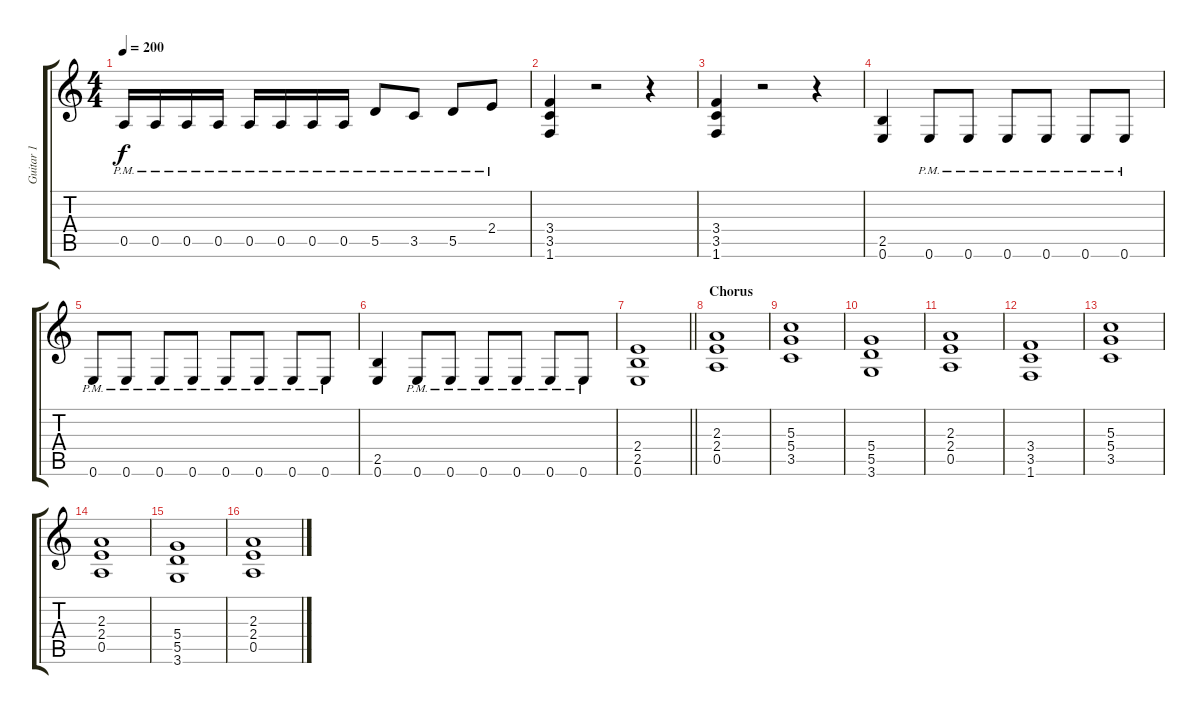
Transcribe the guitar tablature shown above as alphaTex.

\track ("Guitar 1" "Guitar 1") {instrument distortionguitar}
\staff {score tabs}
\tuning (E4 B3 G3 D3 A2 E2) {hide}
\ts (4 4)
\tempo 200
\clef g2
\ks c
0.5{pm}.16{dy f} 0.5{pm}.16 0.5{pm}.16 0.5{pm}.16 0.5{pm}.16 0.5{pm}.16 0.5{pm}.16 0.5{pm}.16 5.5{pm}.8 3.5{pm}.8 5.5{pm}.8 2.4{pm}.8 |
(3.4 3.5 1.6).4 r.2 r.4 |
(3.4 3.5 1.6).4 r.2 r.4 |
(2.5 0.6).4 0.6{pm}.8 0.6{pm}.8 0.6{pm}.8 0.6{pm}.8 0.6{pm}.8 0.6{pm}.8 |
0.6{pm}.8 0.6{pm}.8 0.6{pm}.8 0.6{pm}.8 0.6{pm}.8 0.6{pm}.8 0.6{pm}.8 0.6{pm}.8 |
(2.5 0.6).4 0.6{pm}.8 0.6{pm}.8 0.6{pm}.8 0.6{pm}.8 0.6{pm}.8 0.6{pm}.8 |
\barLineRight lightlight
(2.4 2.5 0.6).1 |
\section ("" "Chorus")
(2.3 2.4 0.5).1 |
(5.3 5.4 3.5).1 |
(5.4 5.5 3.6).1 |
(2.3 2.4 0.5).1 |
(3.4 3.5 1.6).1 |
(5.3 5.4 3.5).1 |
(2.3 2.4 0.5).1 |
(5.4 5.5 3.6).1 |
(2.3 2.4 0.5).1
